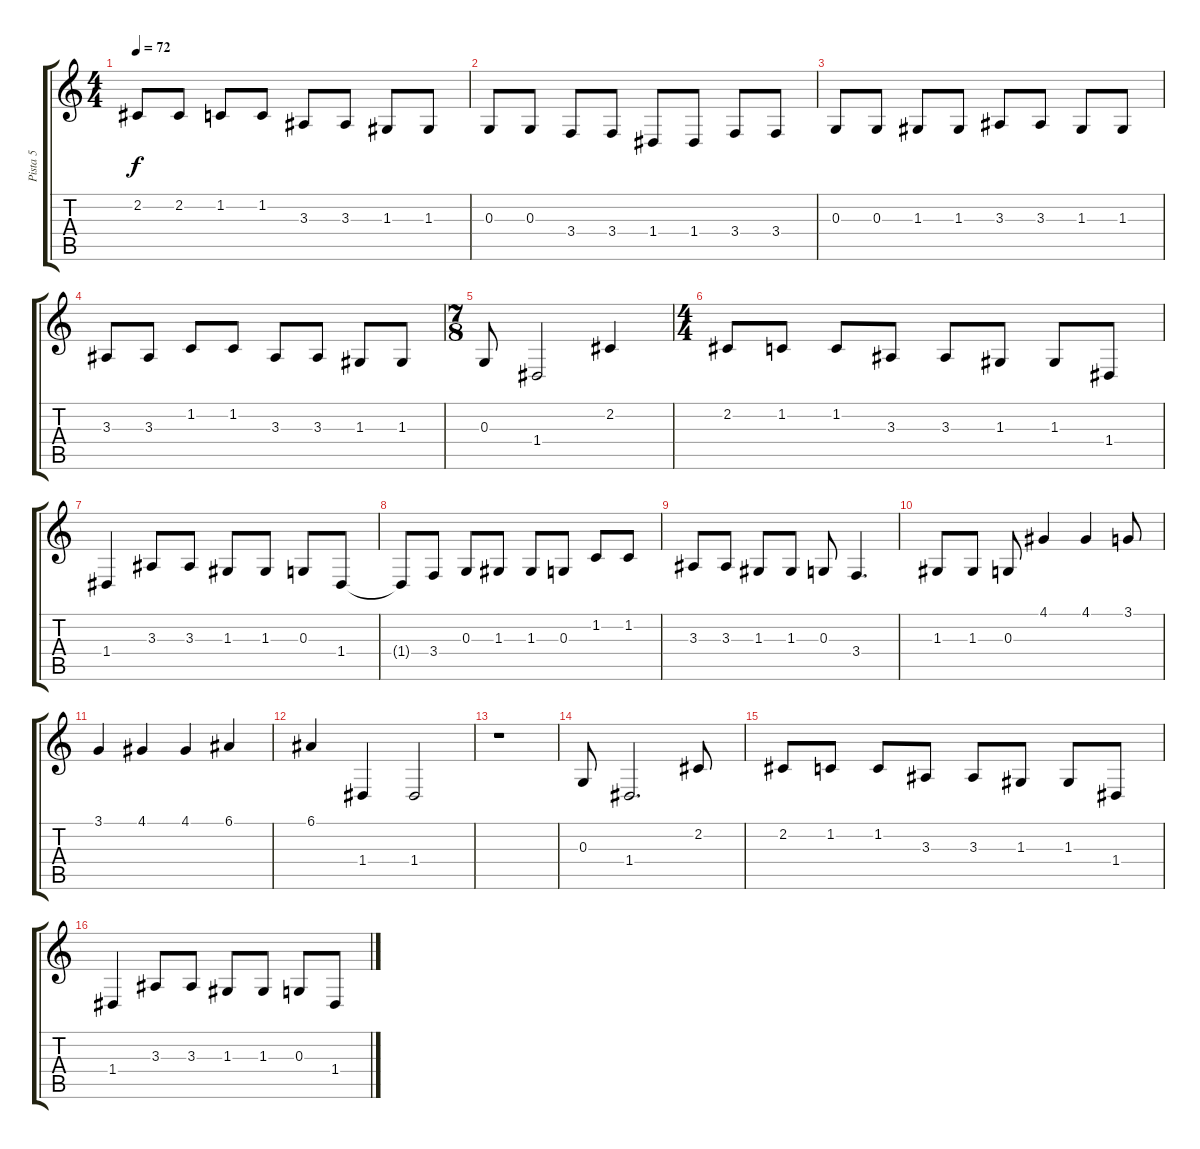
\track ("Pista 5" "Pista 5") {instrument altosax}
\staff {score tabs}
\tuning (E4 B3 G3 D3 A2 E2) {hide}
\ts (4 4)
\tempo 72
\clef g2
\ks c
2.2.8{dy f} 2.2.8 1.2.8 1.2.8 3.3.8 3.3.8 1.3.8 1.3.8 |
0.3.8 0.3.8 3.4.8 3.4.8 1.4.8 1.4.8 3.4.8 3.4.8 |
0.3.8 0.3.8 1.3.8 1.3.8 3.3.8 3.3.8 1.3.8 1.3.8 |
3.3.8 3.3.8 1.2.8 1.2.8 3.3.8 3.3.8 1.3.8 1.3.8 |
\ts (7 8)
0.3.8 1.4.2 2.2.4 |
\ts (4 4)
2.2.8 1.2.8 1.2.8 3.3.8 3.3.8 1.3.8 1.3.8 1.4.8 |
1.4.4 3.3.8 3.3.8 1.3.8 1.3.8 0.3.8 1.4.8 |
1.4{t}.8 3.4.8 0.3.8 1.3.8 1.3.8 0.3.8 1.2.8 1.2.8 |
3.3.8 3.3.8 1.3.8 1.3.8 0.3.8 3.4.4{d} |
1.3.8 1.3.8 0.3.8 4.1.4 4.1.4 3.1.8 |
3.1.4 4.1.4 4.1.4 6.1.4 |
6.1.4 1.4.4 1.4.2 |
r.1 |
0.3.8 1.4.2{d} 2.2.8 |
2.2.8 1.2.8 1.2.8 3.3.8 3.3.8 1.3.8 1.3.8 1.4.8 |
1.4.4 3.3.8 3.3.8 1.3.8 1.3.8 0.3.8 1.4.8
